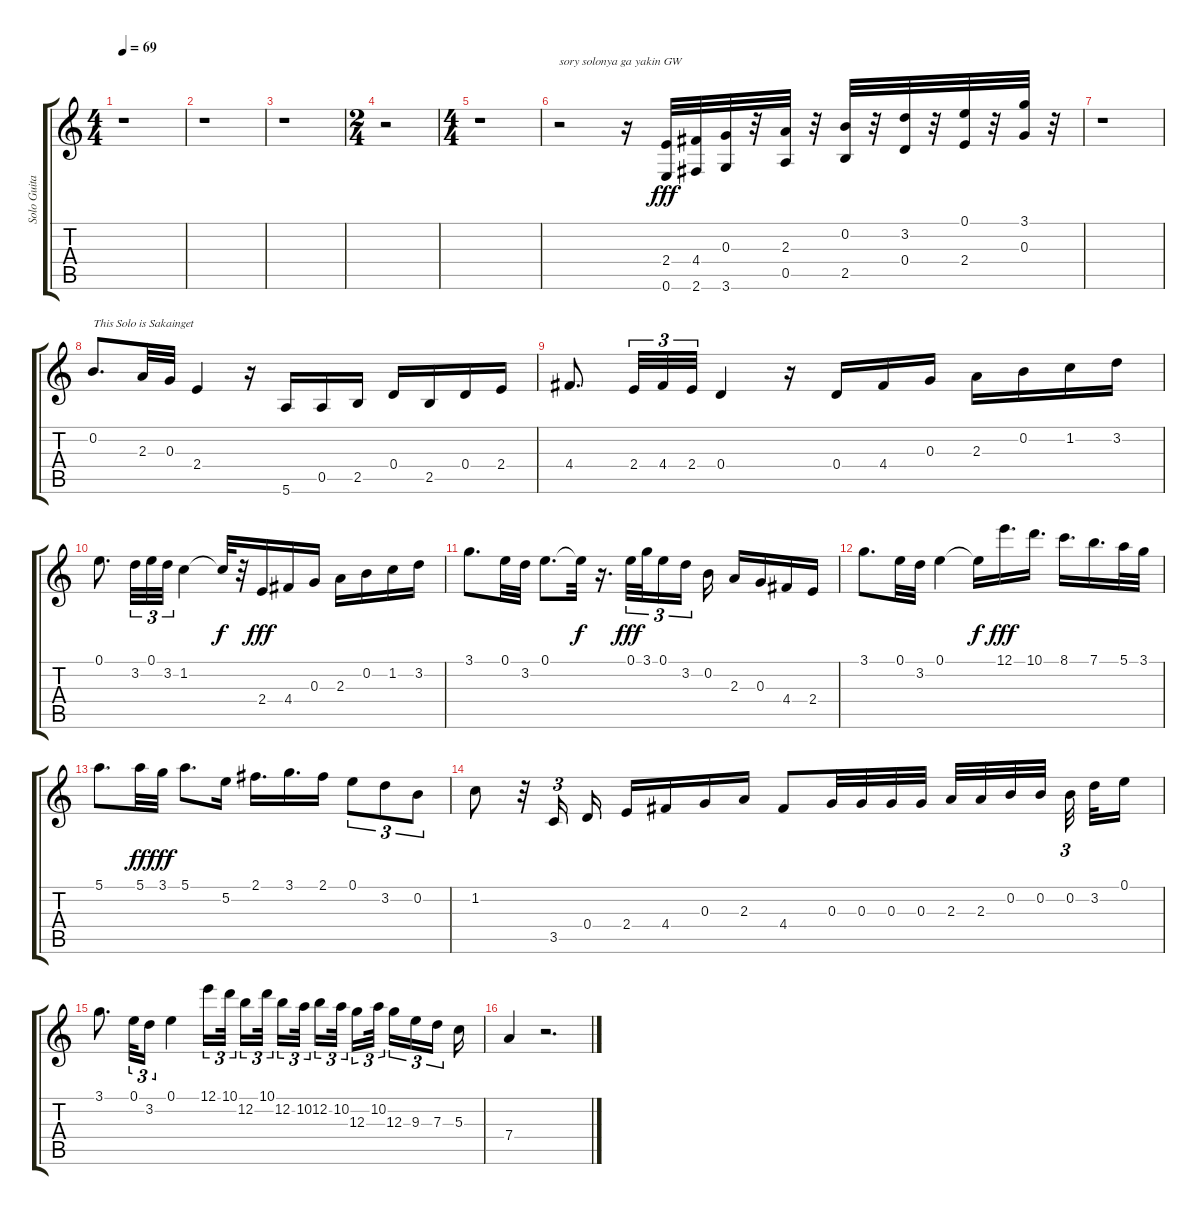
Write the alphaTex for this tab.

\track ("Solo Guitar" "Solo Guita") {instrument overdrivenguitar}
\staff {score tabs}
\tuning (E4 B3 G3 D3 A2 E2) {hide}
\ts (4 4)
\tempo 69
\clef g2
\ks c
r.1{dy fff} |
r.1 |
r.1 |
\ts (2 4)
r.2 |
\ts (4 4)
r.1 |
r.2{txt "sory solonya ga yakin GW"} r.16 (2.4 0.6).32 (4.4 2.6).32 (0.3 3.6).32 r.32 (2.3 0.5).32 r.32 (0.2 2.5).32 r.32 (3.2 0.4).32 r.32 (0.1 2.4).32 r.32 (3.1 0.3).32 r.32 |
r.1 |
0.2.8{d txt "This Solo is Sakainget"} 2.3.32 0.3.32 2.4.4 r.16 5.6.16 0.5.16 2.5.16 0.4.16 2.5.16 0.4.16 2.4.16 |
4.4.8{d} 2.4.32{tu (3 2)} 4.4.32{tu (3 2)} 2.4.32{tu (3 2)} 0.4.4 r.16 0.4.16 4.4.16 0.3.16 2.3.16 0.2.16 1.2.16 3.2.16 |
0.1.8{d} 3.2.32{tu (3 2)} 0.1.32{tu (3 2)} 3.2.32{tu (3 2)} 1.2.4 1.2{t}.32{dy f} r.32 2.4.16{dy fff} 4.4.16 0.3.16 2.3.16 0.2.16 1.2.16 3.2.16 |
3.1.8{d} 0.1.32 3.2.32 0.1.8{d} 0.1{t}.32{dy f} r.16{d} 0.1.32{tu (3 2) dy fff} 3.1.32{tu (3 2)} 0.1.16{tu (3 2)} 3.2.16{tu (3 2) beam splitsecondary} 0.2.16 2.3.16 0.3.16 4.4.16 2.4.16 |
3.1.8{d} 0.1.32 3.2.32 0.1.4 0.1{t}.16{dy f} 12.1.16{d dy fff} 10.1.16{d} 8.1.16{d} 7.1.16{d} 5.1.32 3.1.32 |
5.1.8{d} 5.1.32{dy ff} 3.1.32{dy fff} 5.1.8{d} 5.2.16 2.1.16{d} 3.1.16{d} 2.1.16 0.1.8{tu (3 2)} 3.2.8{tu (3 2)} 0.2.8{tu (3 2)} |
1.2.8 r.32 3.5.16{tu (3 2)} 0.4.16 2.4.16 4.4.16 0.3.16 2.3.16 4.4.8 0.3.32 0.3.32 0.3.32 0.3.32 2.3.32 2.3.32 0.2.32 0.2.32{beam splitsecondary} 0.2.32{tu (3 2) beam splitsecondary} 3.2.32 0.1.16 |
3.1.8{d} 0.1.32{tu (3 2)} 3.2.16{tu (3 2)} 0.1.4 12.1.16{tu (3 2)} 10.1.32{tu (3 2) beam splitsecondary} 12.2.16{tu (3 2)} 10.1.32{tu (3 2) beam splitsecondary} 12.2.16{tu (3 2)} 10.2.32{tu (3 2) beam splitsecondary} 12.2.16{tu (3 2)} 10.2.32{tu (3 2)} 12.3.16{tu (3 2)} 10.2.32{tu (3 2) beam splitsecondary} 12.3.16{tu (3 2)} 9.3.16{tu (3 2)} 7.3.16{tu (3 2) beam splitsecondary} 5.3.16 |
7.4.4 r.2{d}
